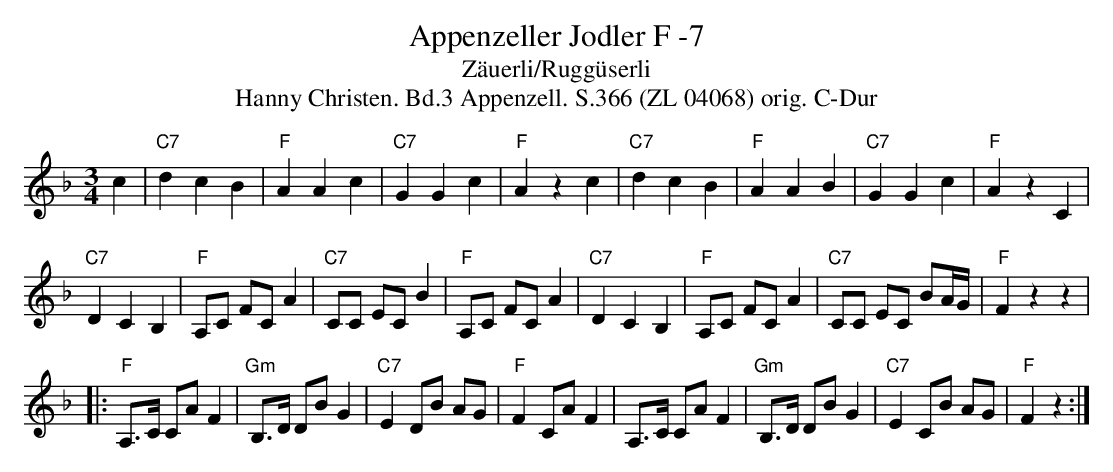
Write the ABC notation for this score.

X:1
T:Appenzeller Jodler F -7
T:Zäuerli/Ruggüserli
T:Hanny Christen. Bd.3 Appenzell. S.366 (ZL 04068) orig. C-Dur
M:3/4
L:1/4
K:Fmaj
c | "C7"d c B | "F"A A c | "C7"G G c | "F"A z c | "C7"d c B | "F"A A B | "C7"G G c | "F"A z C |
"C7"D C B, | [L:1/8] "F"A,C FC A2 | "C7"CC EC B2 | "F"A,C FC A2 |"C7"D2 C2 B,2 | "F"A,C FC A2 | "C7"CC EC BA/2G/2 | "F"F2 z2 z2 |
|: "F"A,>C CA F2 | "Gm"B,>D DB G2 | "C7"E2 DB AG | "F"F2 CA F2 | \
A,>C CA F2 | "Gm"B,>D DB G2 | "C7"E2 CB AG | "F"F2 z2 :|
